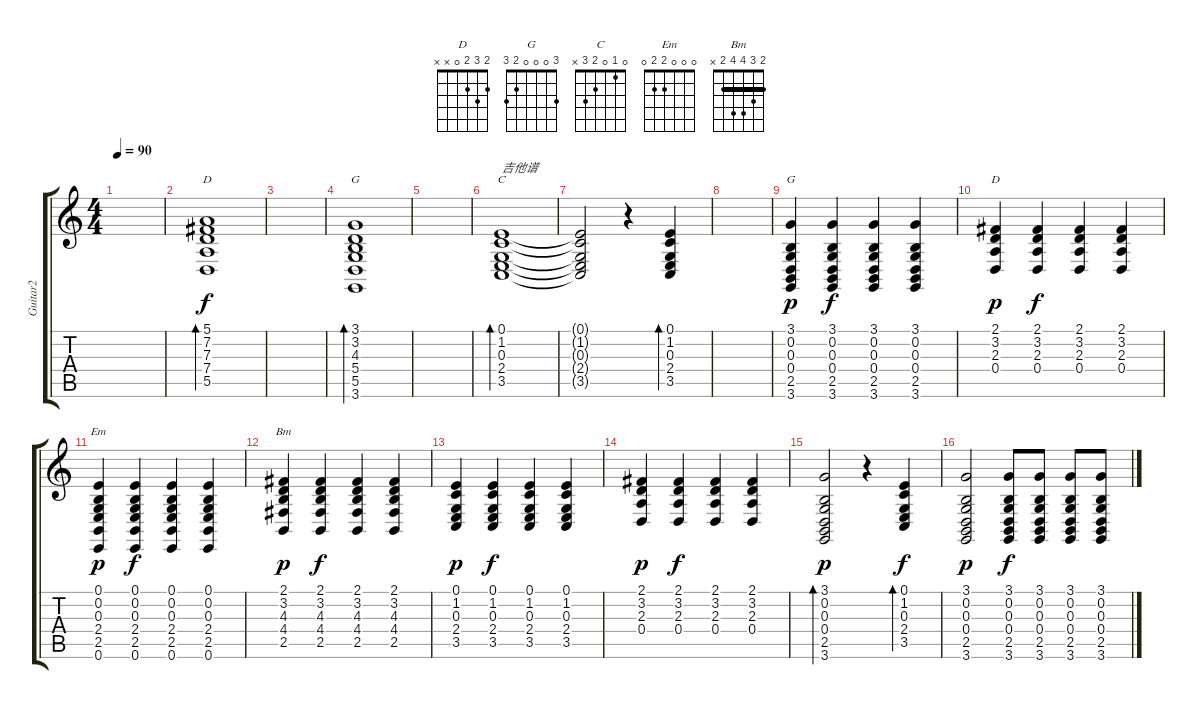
\track ("Guitar2" "Guitar2") {instrument electricpiano1}
\staff {score tabs}
\tuning (E4 B3 G3 D3 A2 E2) {hide}
\chord ("D" 5 7 7 7 5 x) {firstfret 5 barre 5}
\chord ("G" 3 3 4 5 5 3) {barre 3}
\chord ("C" 0 1 0 2 3 x)
\chord ("G" 3 0 0 0 2 3)
\chord ("D" 2 3 2 0 x x)
\chord ("Em" 0 0 0 2 2 0)
\chord ("Bm" 2 3 4 4 2 x) {barre 2}
\ts (4 4)
\tempo 90
\clef g2
\ks c
|
(5.1 7.2 7.3 7.4 5.5).1{bd 240 ch "D"} |
|
(3.1 3.2 4.3 5.4 5.5 3.6).1{bd 240 ch "G"} |
|
(0.1 1.2 0.3 2.4 3.5).1{bd 240 ch "C" txt "吉他谱"} |
(0.1{t} 1.2{t} 0.3{t} 2.4{t} 3.5{t}).2 r.4 (0.1 1.2 0.3 2.4 3.5).4{bd 240} |
|
(3.1 0.2 0.3 0.4 2.5 3.6).4{ch "G" dy p} (3.1 0.2 0.3 0.4 2.5 3.6).4{dy f} (3.1 0.2 0.3 0.4 2.5 3.6).4 (3.1 0.2 0.3 0.4 2.5 3.6).4 |
(2.1 3.2 2.3 0.4).4{ch "D" dy p} (2.1 3.2 2.3 0.4).4{dy f} (2.1 3.2 2.3 0.4).4 (2.1 3.2 2.3 0.4).4 |
(0.1 0.2 0.3 2.4 2.5 0.6).4{ch "Em" dy p} (0.1 0.2 0.3 2.4 2.5 0.6).4{dy f} (0.1 0.2 0.3 2.4 2.5 0.6).4 (0.1 0.2 0.3 2.4 2.5 0.6).4 |
(2.1 3.2 4.3 4.4 2.5).4{ch "Bm" dy p} (2.1 3.2 4.3 4.4 2.5).4{dy f} (2.1 3.2 4.3 4.4 2.5).4 (2.1 3.2 4.3 4.4 2.5).4 |
(0.1 1.2 0.3 2.4 3.5).4{dy p} (0.1 1.2 0.3 2.4 3.5).4{dy f} (0.1 1.2 0.3 2.4 3.5).4 (0.1 1.2 0.3 2.4 3.5).4 |
(2.1 3.2 2.3 0.4).4{dy p} (2.1 3.2 2.3 0.4).4{dy f} (2.1 3.2 2.3 0.4).4 (2.1 3.2 2.3 0.4).4 |
(3.1 0.2 0.3 0.4 2.5 3.6).2{bd 120 dy p} r.4 (0.1 1.2 0.3 2.4 3.5).4{bd 120 dy f} |
(3.1 0.2 0.3 0.4 2.5 3.6).2{dy p} (3.1 0.2 0.3 0.4 2.5 3.6).8{dy f} (3.1 0.2 0.3 0.4 2.5 3.6).8 (3.1 0.2 0.3 0.4 2.5 3.6).8 (3.1 0.2 0.3 0.4 2.5 3.6).8
